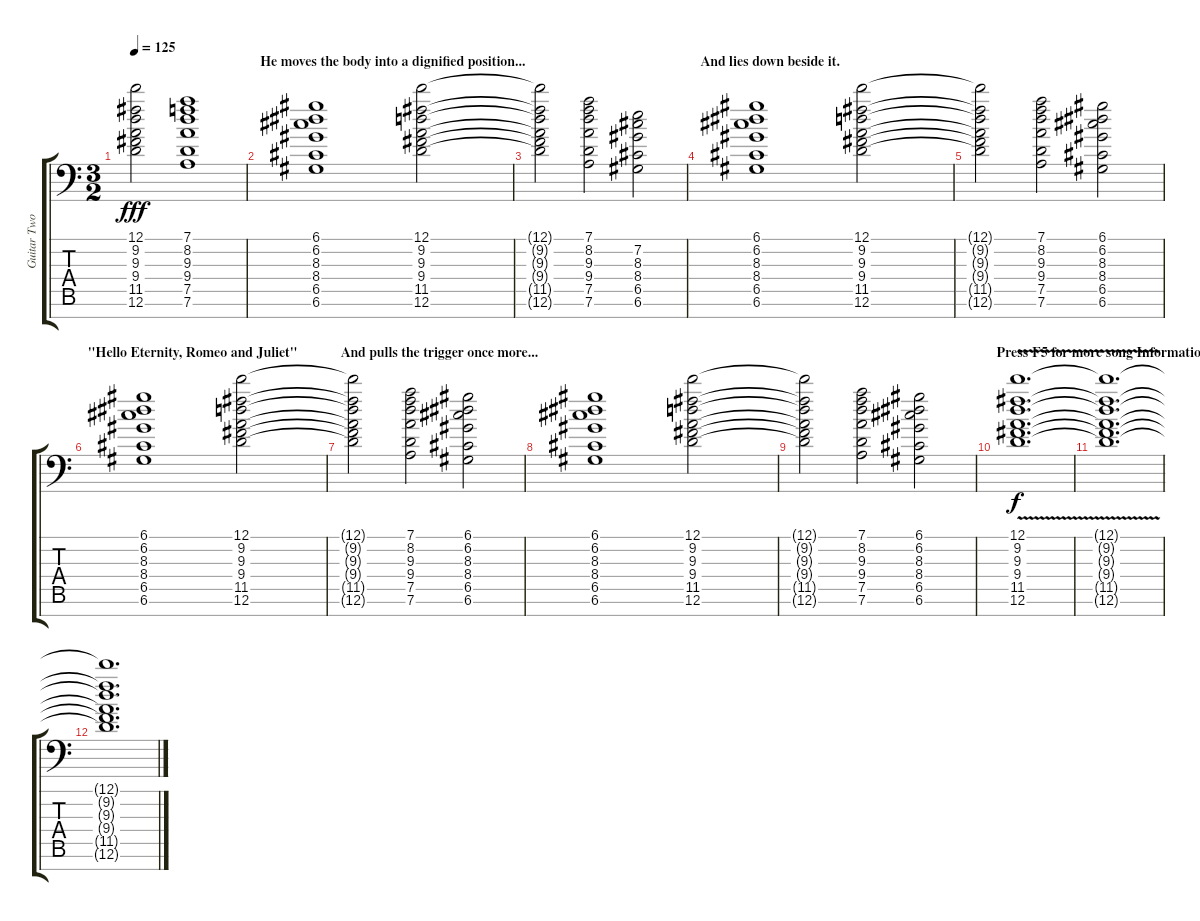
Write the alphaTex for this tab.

\track ("Guitar Two" "Guitar Two") {instrument overdrivenguitar}
\staff {score tabs}
\tuning (D4 A3 F3 C3 G2 D2 A1) {hide}
\ts (3 2)
\tempo 125
\clef f4
\ks c
(12.1{t} 9.2{t} 9.3{t} 9.4{t} 11.5{t} 12.6{t}).2{dy fff} (7.1 8.2 9.3 9.4 7.5 7.6).1 |
\section ("" "He moves the body into a dignified position...")
(6.1 6.2 8.3 8.4 6.5 6.6).1 (12.1 9.2 9.3 9.4 11.5 12.6).2 |
(12.1{t} 9.2{t} 9.3{t} 9.4{t} 11.5{t} 12.6{t}).2 (7.1 8.2 9.3 9.4 7.5 7.6).2 (7.2 8.3 8.4 6.5 6.6).2 |
\section ("" "And lies down beside it.")
(6.1 6.2 8.3 8.4 6.5 6.6).1 (12.1 9.2 9.3 9.4 11.5 12.6).2 |
(12.1{t} 9.2{t} 9.3{t} 9.4{t} 11.5{t} 12.6{t}).2 (7.1 8.2 9.3 9.4 7.5 7.6).2 (6.1 6.2 8.3 8.4 6.5 6.6).2 |
\section ("" "\"Hello Eternity, Romeo and Juliet\"")
(6.1 6.2 8.3 8.4 6.5 6.6).1 (12.1 9.2 9.3 9.4 11.5 12.6).2 |
\section ("" "And pulls the trigger once more...")
(12.1{t} 9.2{t} 9.3{t} 9.4{t} 11.5{t} 12.6{t}).2 (7.1 8.2 9.3 9.4 7.5 7.6).2 (6.1 6.2 8.3 8.4 6.5 6.6).2 |
(6.1 6.2 8.3 8.4 6.5 6.6).1 (12.1 9.2 9.3 9.4 11.5 12.6).2 |
(12.1{t} 9.2{t} 9.3{t} 9.4{t} 11.5{t} 12.6{t}).2 (7.1 8.2 9.3 9.4 7.5 7.6).2 (6.1 6.2 8.3 8.4 6.5 6.6).2 |
\section ("" "Press F5 for more song Information...")
(12.1{v} 9.2{v} 9.3{v} 9.4{v} 11.5{v} 12.6{v}).1{d dy f} |
(12.1{t} 9.2{t} 9.3{t} 9.4{t} 11.5{t} 12.6{t}).1{d} |
\section ("" "")
(12.1{t} 9.2{t} 9.3{t} 9.4{t} 11.5{t} 12.6{t}).1{d}
